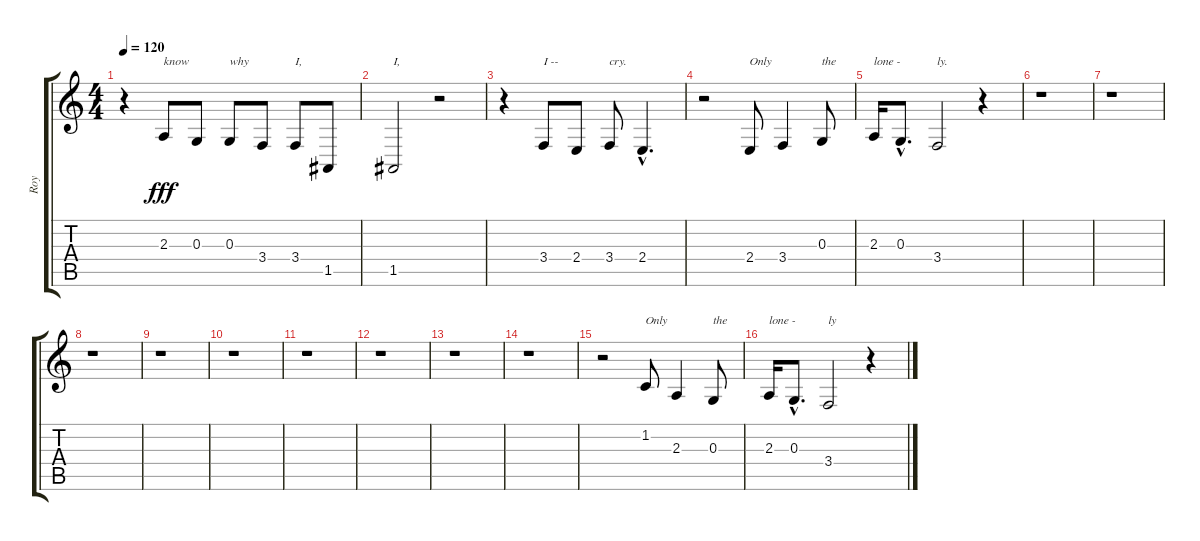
\track ("Roy" "Roy") {instrument tenorsax}
\staff {score tabs}
\tuning (E4 B3 G3 D3 A2 E2) {hide}
\ts (4 4)
\tempo 120
\clef g2
\ks c
r.4{dy fff} 2.3.8{txt "know"} 0.3.8 0.3.8{txt "why"} 3.4.8 3.4.8{txt "I,"} 1.5.8 |
1.5.2{txt "I,"} r.2 |
r.4 3.4.8{txt "I --"} 2.4.8 3.4.8{txt "cry."} 2.4{hac}.4{d} |
r.2 2.4.8{txt "Only"} 3.4.4 0.3.8{txt "the"} |
2.3.16{txt "lone -"} 0.3{hac}.8{d txt " "} 3.4.2{txt "ly."} r.4 |
r.1 |
r.1 |
r.1 |
r.1 |
r.1 |
r.1 |
r.1 |
r.1 |
r.1 |
r.2 1.2.8{txt "Only"} 2.3.4 0.3.8{txt "the"} |
2.3.16{txt "lone -"} 0.3{hac}.8{d} 3.4.2{txt "ly"} r.4
